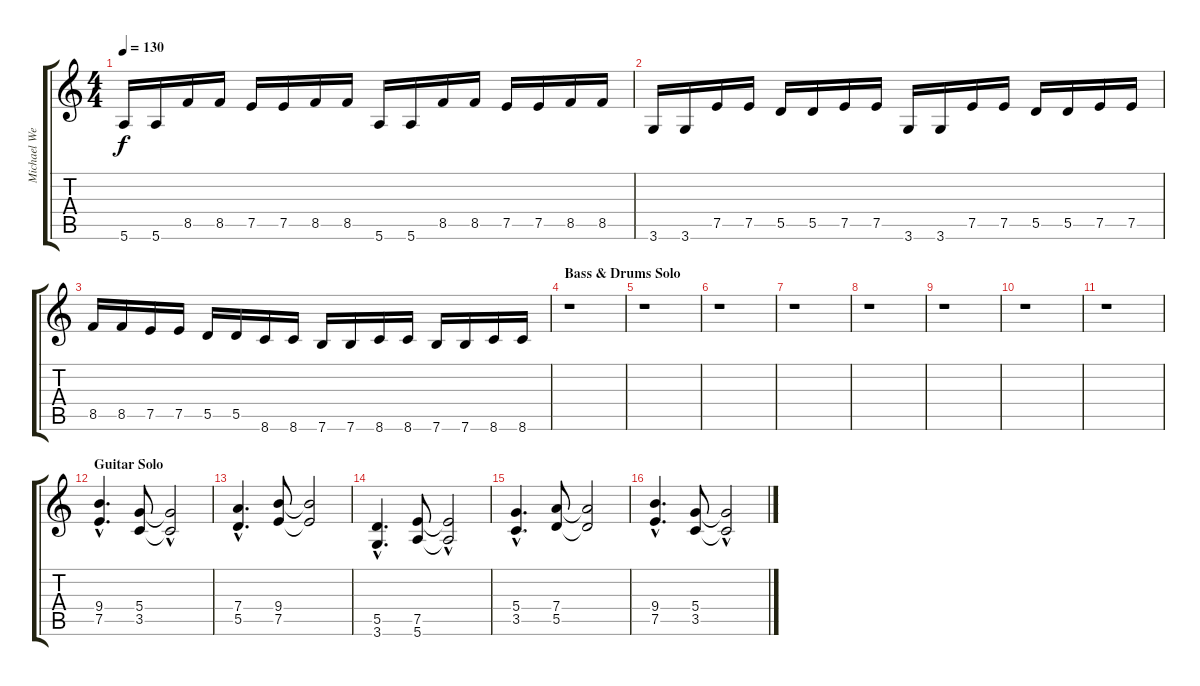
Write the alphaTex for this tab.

\track ("Michael Weikath" "Michael We") {instrument overdrivenguitar}
\staff {score tabs}
\tuning (E4 B3 G3 D3 A2 E2) {hide}
\ts (4 4)
\tempo 130
\clef g2
\ks c
5.6.16{dy f} 5.6.16 8.5.16 8.5.16 7.5.16 7.5.16 8.5.16 8.5.16 5.6.16 5.6.16 8.5.16 8.5.16 7.5.16 7.5.16 8.5.16 8.5.16 |
3.6.16 3.6.16 7.5.16 7.5.16 5.5.16 5.5.16 7.5.16 7.5.16 3.6.16 3.6.16 7.5.16 7.5.16 5.5.16 5.5.16 7.5.16 7.5.16 |
8.5.16 8.5.16 7.5.16 7.5.16 5.5.16 5.5.16 8.6.16 8.6.16 7.6.16 7.6.16 8.6.16 8.6.16 7.6.16 7.6.16 8.6.16 8.6.16 |
\section ("" "Bass & Drums Solo")
r.1 |
r.1 |
r.1 |
r.1 |
r.1 |
r.1 |
r.1 |
r.1 |
\section ("" "Guitar Solo")
(9.4{hac} 7.5{hac}).4{d} (5.4 3.5).8 (5.4{t} 3.5{hac t}).2 |
(7.4{hac} 5.5{hac}).4{d} (9.4 7.5).8 (9.4{t} 7.5{t}).2 |
(5.5{hac} 3.6{hac}).4{d} (7.5 5.6).8 (7.5{hac t} 5.6{t}).2 |
(5.4{hac} 3.5{hac}).4{d} (7.4 5.5).8 (7.4{t} 5.5{t}).2 |
(9.4{hac} 7.5{hac}).4{d} (5.4 3.5).8 (5.4{t} 3.5{hac t}).2
